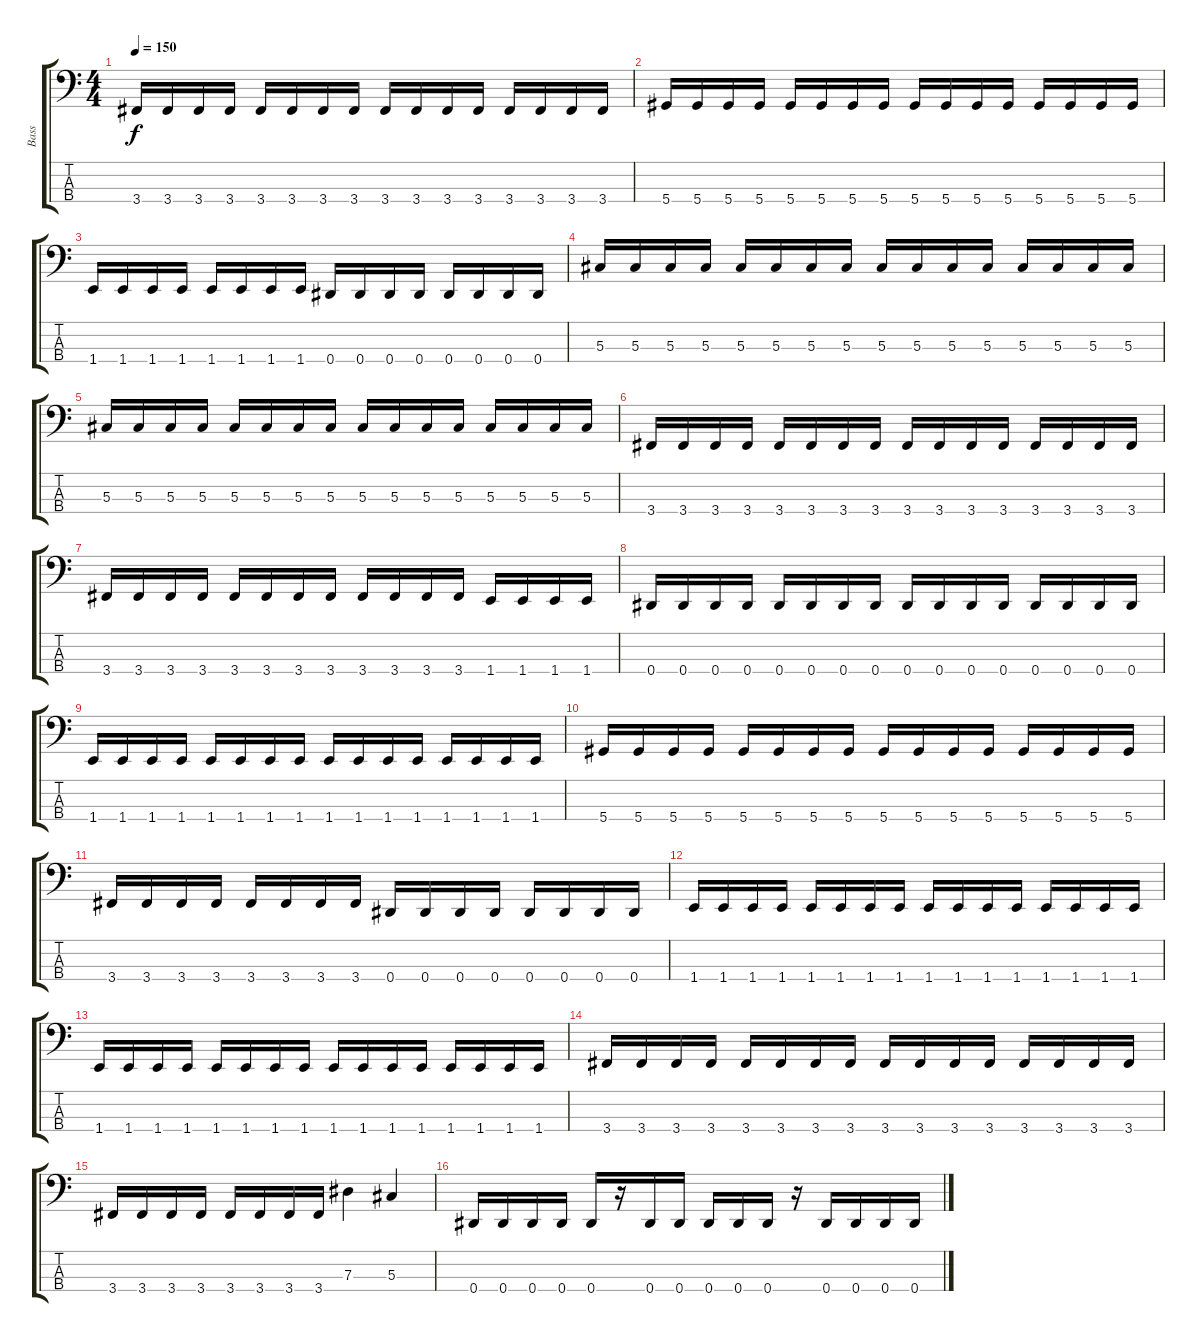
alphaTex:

\track ("Bass" "Bass") {instrument electricbassfinger}
\staff {score tabs}
\tuning (Gb2 Db2 Ab1 Eb1) {hide}
\ts (4 4)
\tempo 150
\clef f4
\ks c
3.4.16{dy f} 3.4.16 3.4.16 3.4.16 3.4.16 3.4.16 3.4.16 3.4.16 3.4.16 3.4.16 3.4.16 3.4.16 3.4.16 3.4.16 3.4.16 3.4.16 |
5.4.16 5.4.16 5.4.16 5.4.16 5.4.16 5.4.16 5.4.16 5.4.16 5.4.16 5.4.16 5.4.16 5.4.16 5.4.16 5.4.16 5.4.16 5.4.16 |
1.4.16 1.4.16 1.4.16 1.4.16 1.4.16 1.4.16 1.4.16 1.4.16 0.4.16 0.4.16 0.4.16 0.4.16 0.4.16 0.4.16 0.4.16 0.4.16 |
5.3.16 5.3.16 5.3.16 5.3.16 5.3.16 5.3.16 5.3.16 5.3.16 5.3.16 5.3.16 5.3.16 5.3.16 5.3.16 5.3.16 5.3.16 5.3.16 |
5.3.16 5.3.16 5.3.16 5.3.16 5.3.16 5.3.16 5.3.16 5.3.16 5.3.16 5.3.16 5.3.16 5.3.16 5.3.16 5.3.16 5.3.16 5.3.16 |
3.4.16 3.4.16 3.4.16 3.4.16 3.4.16 3.4.16 3.4.16 3.4.16 3.4.16 3.4.16 3.4.16 3.4.16 3.4.16 3.4.16 3.4.16 3.4.16 |
3.4.16 3.4.16 3.4.16 3.4.16 3.4.16 3.4.16 3.4.16 3.4.16 3.4.16 3.4.16 3.4.16 3.4.16 1.4.16 1.4.16 1.4.16 1.4.16 |
0.4.16 0.4.16 0.4.16 0.4.16 0.4.16 0.4.16 0.4.16 0.4.16 0.4.16 0.4.16 0.4.16 0.4.16 0.4.16 0.4.16 0.4.16 0.4.16 |
1.4.16 1.4.16 1.4.16 1.4.16 1.4.16 1.4.16 1.4.16 1.4.16 1.4.16 1.4.16 1.4.16 1.4.16 1.4.16 1.4.16 1.4.16 1.4.16 |
5.4.16 5.4.16 5.4.16 5.4.16 5.4.16 5.4.16 5.4.16 5.4.16 5.4.16 5.4.16 5.4.16 5.4.16 5.4.16 5.4.16 5.4.16 5.4.16 |
3.4.16 3.4.16 3.4.16 3.4.16 3.4.16 3.4.16 3.4.16 3.4.16 0.4.16 0.4.16 0.4.16 0.4.16 0.4.16 0.4.16 0.4.16 0.4.16 |
1.4.16 1.4.16 1.4.16 1.4.16 1.4.16 1.4.16 1.4.16 1.4.16 1.4.16 1.4.16 1.4.16 1.4.16 1.4.16 1.4.16 1.4.16 1.4.16 |
1.4.16 1.4.16 1.4.16 1.4.16 1.4.16 1.4.16 1.4.16 1.4.16 1.4.16 1.4.16 1.4.16 1.4.16 1.4.16 1.4.16 1.4.16 1.4.16 |
3.4.16 3.4.16 3.4.16 3.4.16 3.4.16 3.4.16 3.4.16 3.4.16 3.4.16 3.4.16 3.4.16 3.4.16 3.4.16 3.4.16 3.4.16 3.4.16 |
3.4.16 3.4.16 3.4.16 3.4.16 3.4.16 3.4.16 3.4.16 3.4.16 7.3.4 5.3.4 |
0.4.16 0.4.16 0.4.16 0.4.16 0.4.16 r.16 0.4.16 0.4.16 0.4.16 0.4.16 0.4.16 r.16 0.4.16 0.4.16 0.4.16 0.4.16
